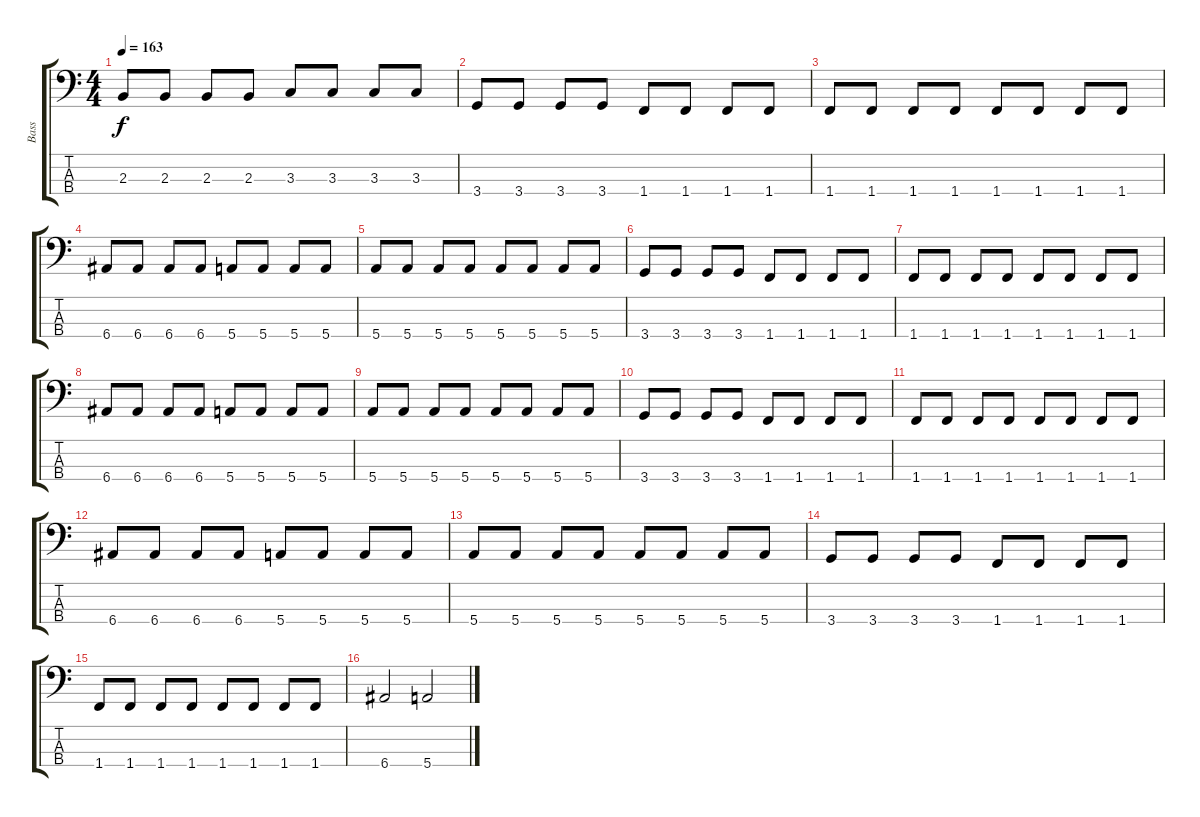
\track ("Bass" "Bass") {instrument electricbasspick}
\staff {score tabs}
\tuning (G2 D2 A1 E1) {hide}
\ts (4 4)
\tempo 163
\clef f4
\ks c
2.3.8{dy f} 2.3.8 2.3.8 2.3.8 3.3.8 3.3.8 3.3.8 3.3.8 |
3.4.8 3.4.8 3.4.8 3.4.8 1.4.8 1.4.8 1.4.8 1.4.8 |
1.4.8 1.4.8 1.4.8 1.4.8 1.4.8 1.4.8 1.4.8 1.4.8 |
6.4.8 6.4.8 6.4.8 6.4.8 5.4.8 5.4.8 5.4.8 5.4.8 |
5.4.8 5.4.8 5.4.8 5.4.8 5.4.8 5.4.8 5.4.8 5.4.8 |
3.4.8 3.4.8 3.4.8 3.4.8 1.4.8 1.4.8 1.4.8 1.4.8 |
1.4.8 1.4.8 1.4.8 1.4.8 1.4.8 1.4.8 1.4.8 1.4.8 |
6.4.8 6.4.8 6.4.8 6.4.8 5.4.8 5.4.8 5.4.8 5.4.8 |
5.4.8 5.4.8 5.4.8 5.4.8 5.4.8 5.4.8 5.4.8 5.4.8 |
3.4.8 3.4.8 3.4.8 3.4.8 1.4.8 1.4.8 1.4.8 1.4.8 |
1.4.8 1.4.8 1.4.8 1.4.8 1.4.8 1.4.8 1.4.8 1.4.8 |
6.4.8 6.4.8 6.4.8 6.4.8 5.4.8 5.4.8 5.4.8 5.4.8 |
5.4.8 5.4.8 5.4.8 5.4.8 5.4.8 5.4.8 5.4.8 5.4.8 |
3.4.8 3.4.8 3.4.8 3.4.8 1.4.8 1.4.8 1.4.8 1.4.8 |
1.4.8 1.4.8 1.4.8 1.4.8 1.4.8 1.4.8 1.4.8 1.4.8 |
6.4.2 5.4.2
